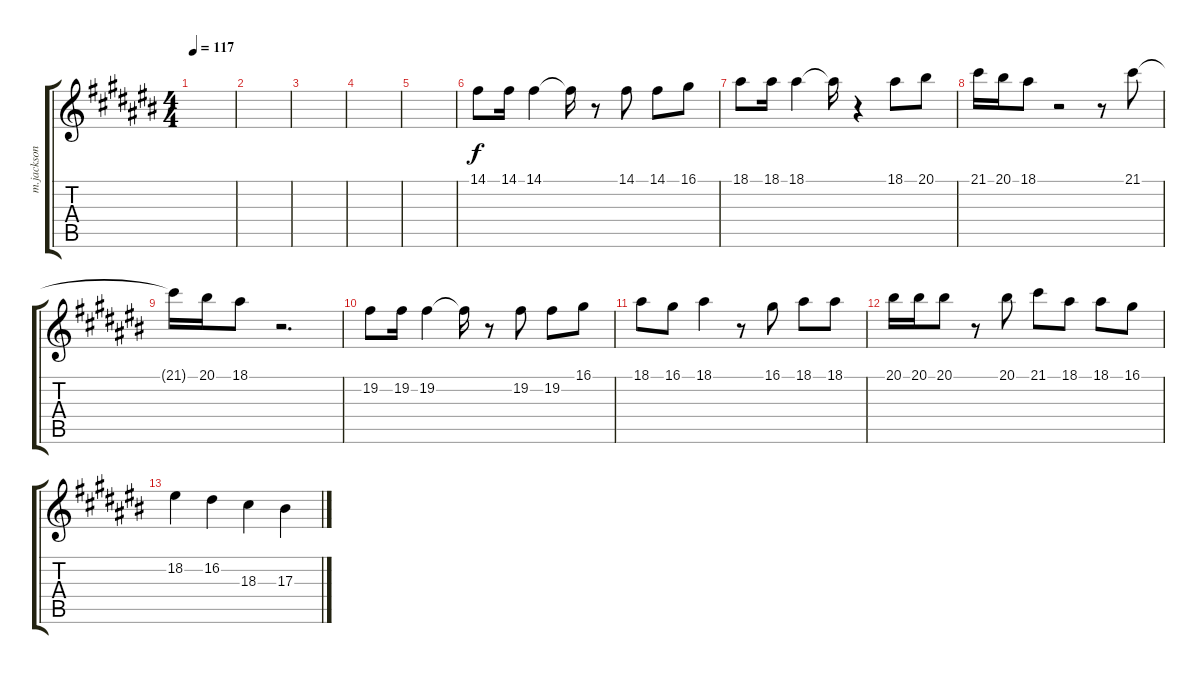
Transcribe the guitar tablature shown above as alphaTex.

\track ("m.jackson" "m.jackson") {instrument choiraahs}
\staff {score tabs}
\tuning (E4 B3 G3 D3 A2 E2) {hide}
\ts (4 4)
\tempo 117
\clef g2
\ks a#minor
|
|
|
|
|
14.1.8 14.1.16 14.1.4 14.1{t}.16 r.8 14.1.8 14.1.8 16.1.8 |
18.1.8 18.1.16 18.1.4 18.1{t}.16 r.4 18.1.8 20.1.8 |
21.1.16 20.1.16 18.1.8 r.2 r.8 21.1.8 |
21.1{t}.16 20.1.16 18.1.8 r.2{d} |
19.2.8 19.2.16 19.2.4 19.2{t}.16 r.8 19.2.8 19.2.8 16.1.8 |
18.1.8 16.1.8 18.1.4 r.8 16.1.8 18.1.8 18.1.8 |
20.1.16 20.1.16 20.1.8 r.8 20.1.8 21.1.8 18.1.8 18.1.8 16.1.8 |
18.2.4 16.2.4 18.3.4 17.3.4
